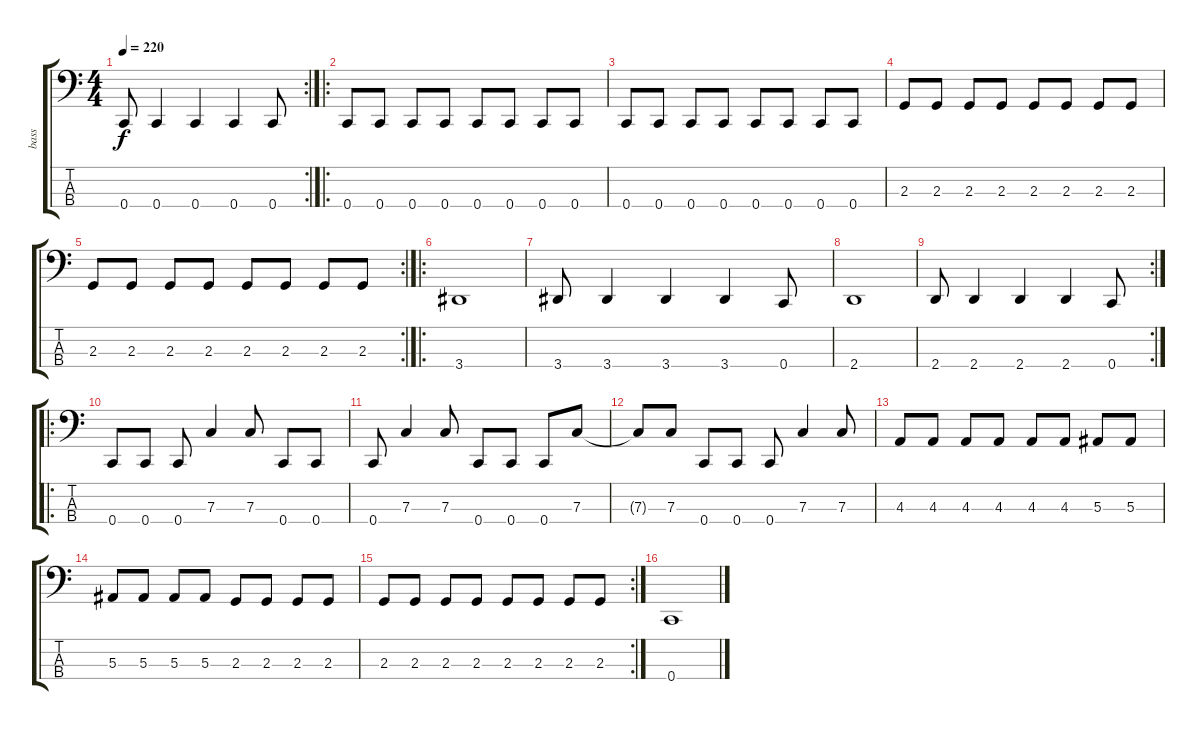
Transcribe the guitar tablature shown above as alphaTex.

\track ("bass" "bass") {instrument electricbassfinger}
\staff {score tabs}
\tuning (Eb2 Bb1 F1 C1) {hide}
\rc 2
\ts (4 4)
\tempo 220
\clef f4
\ks c
0.4.8{dy f} 0.4.4 0.4.4 0.4.4 0.4.8 |
\ro
0.4.8 0.4.8 0.4.8 0.4.8 0.4.8 0.4.8 0.4.8 0.4.8 |
0.4.8 0.4.8 0.4.8 0.4.8 0.4.8 0.4.8 0.4.8 0.4.8 |
2.3.8 2.3.8 2.3.8 2.3.8 2.3.8 2.3.8 2.3.8 2.3.8 |
\rc 2
2.3.8 2.3.8 2.3.8 2.3.8 2.3.8 2.3.8 2.3.8 2.3.8 |
\ro
3.4.1 |
3.4.8 3.4.4 3.4.4 3.4.4 0.4.8 |
2.4.1 |
\rc 2
2.4.8 2.4.4 2.4.4 2.4.4 0.4.8 |
\ro
0.4.8 0.4.8 0.4.8 7.3.4 7.3.8 0.4.8 0.4.8 |
0.4.8 7.3.4 7.3.8 0.4.8 0.4.8 0.4.8 7.3.8 |
7.3{t}.8 7.3.8 0.4.8 0.4.8 0.4.8 7.3.4 7.3.8 |
4.3.8 4.3.8 4.3.8 4.3.8 4.3.8 4.3.8 5.3.8 5.3.8 |
5.3.8 5.3.8 5.3.8 5.3.8 2.3.8 2.3.8 2.3.8 2.3.8 |
\rc 2
2.3.8 2.3.8 2.3.8 2.3.8 2.3.8 2.3.8 2.3.8 2.3.8 |
0.4.1
